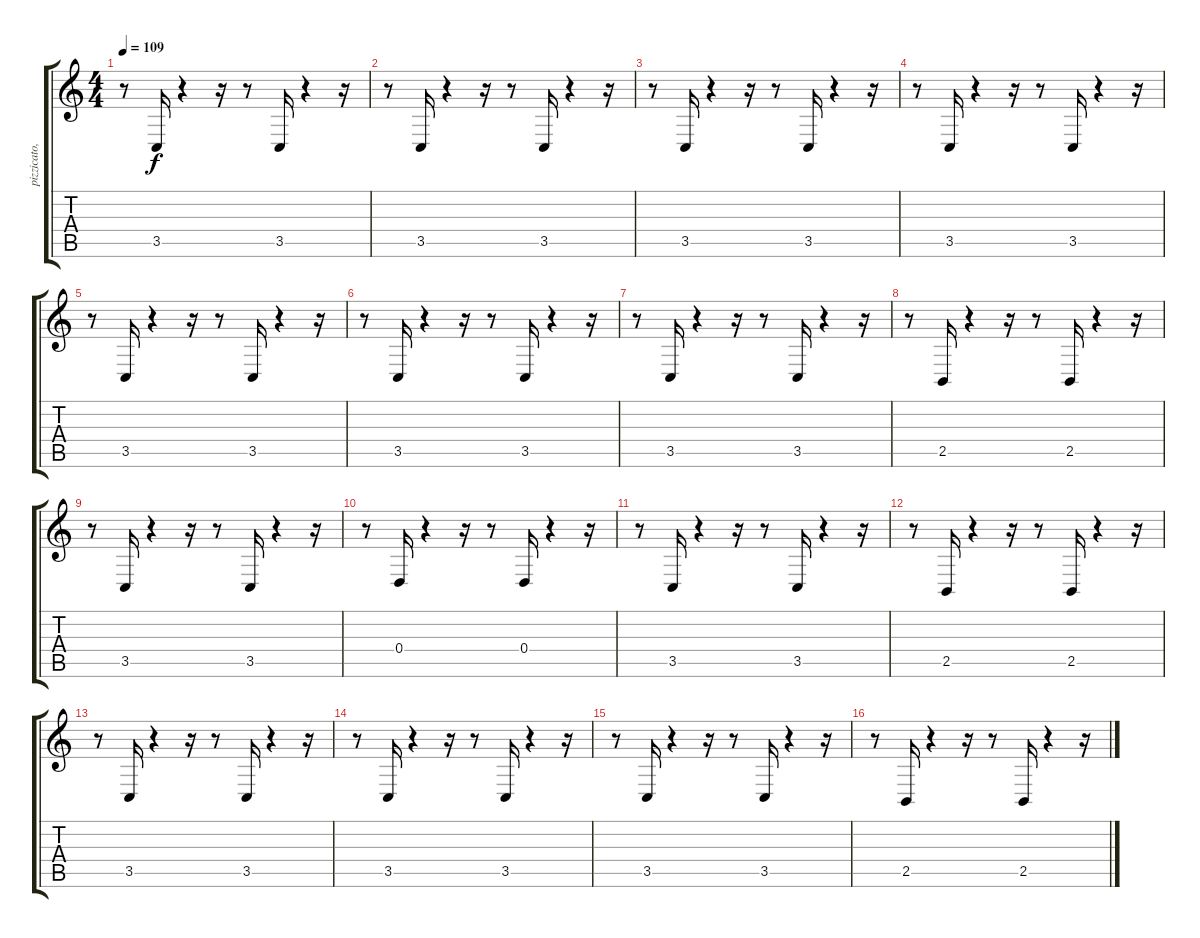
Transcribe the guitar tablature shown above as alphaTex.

\track ("pizzicato, timpani" "pizzicato,") {instrument pizzicatostrings}
\staff {score tabs}
\tuning (E4 B3 G3 D3 A2 E2) {hide}
\ts (4 4)
\tempo 109
\clef g2
\ks c
r.8{dy f instrument pizzicatostrings} 3.5.16 r.4 r.16 r.8 3.5.16 r.4 r.16 |
r.8 3.5.16 r.4 r.16 r.8 3.5.16 r.4 r.16 |
r.8 3.5.16 r.4 r.16 r.8 3.5.16 r.4 r.16 |
r.8 3.5.16 r.4 r.16 r.8 3.5.16 r.4 r.16 |
r.8 3.5.16 r.4 r.16 r.8 3.5.16 r.4 r.16 |
r.8 3.5.16 r.4 r.16 r.8 3.5.16 r.4 r.16 |
r.8 3.5.16 r.4 r.16 r.8 3.5.16 r.4 r.16 |
r.8 2.5.16 r.4 r.16 r.8 2.5.16 r.4 r.16 |
r.8 3.5.16 r.4 r.16 r.8 3.5.16 r.4 r.16 |
r.8 0.4.16 r.4 r.16 r.8 0.4.16 r.4 r.16 |
r.8 3.5.16 r.4 r.16 r.8 3.5.16 r.4 r.16 |
r.8 2.5.16 r.4 r.16 r.8 2.5.16 r.4 r.16 |
r.8 3.5.16 r.4 r.16 r.8 3.5.16 r.4 r.16 |
r.8 3.5.16 r.4 r.16 r.8 3.5.16 r.4 r.16 |
r.8 3.5.16 r.4 r.16 r.8 3.5.16 r.4 r.16 |
r.8 2.5.16 r.4 r.16 r.8 2.5.16 r.4 r.16
